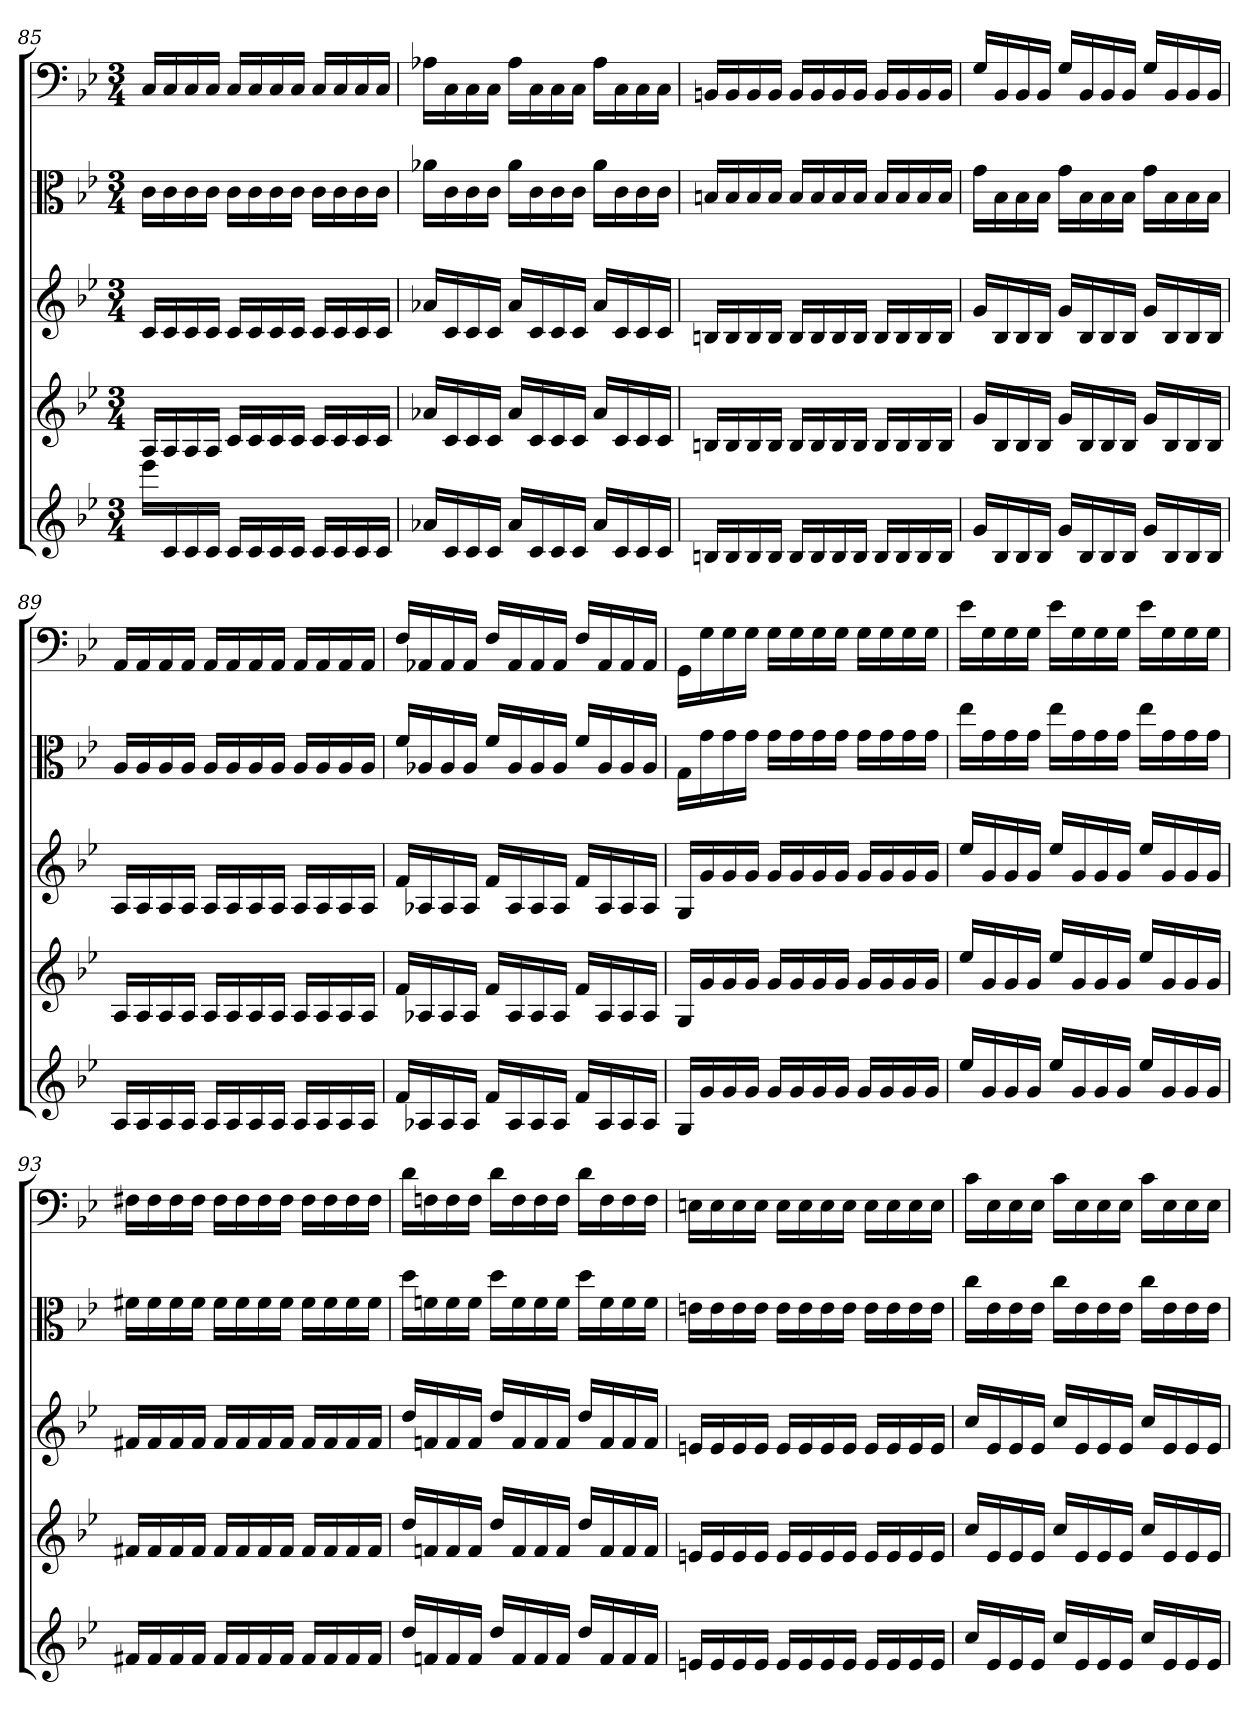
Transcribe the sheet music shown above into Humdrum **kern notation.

**kern	**kern	**kern	**kern	**kern
*part5	*part4	*part3	*part2	*part1
*staff5	*staff4	*staff3	*staff2	*staff1
*clefG2	*clefG2	*clefG2	*clefC3	*clefF4
*k[b-e-]	*k[b-e-]	*k[b-e-]	*k[b-e-]	*k[b-e-]
*g:	*g:	*g:	*g:	*g:
*M3/4	*M3/4	*M3/4	*M3/4	*M3/4
=85	=85	=85	=85	=85
16eee-\LL	16A/LL	16c/LL	16c\LL	16C/LL
16c/	16A/	16c/	16c\	16C/
16c/	16A/	16c/	16c\	16C/
16c/JJ	16A/JJ	16c/JJ	16c\JJ	16C/JJ
16c/LL	16c/LL	16c/LL	16c\LL	16C/LL
16c/	16c/	16c/	16c\	16C/
16c/	16c/	16c/	16c\	16C/
16c/JJ	16c/JJ	16c/JJ	16c\JJ	16C/JJ
16c/LL	16c/LL	16c/LL	16c\LL	16C/LL
16c/	16c/	16c/	16c\	16C/
16c/	16c/	16c/	16c\	16C/
16c/JJ	16c/JJ	16c/JJ	16c\JJ	16C/JJ
=86	=86	=86	=86	=86
16a-X/LL	16a-X/LL	16a-X/LL	16a-X\LL	16A-X\LL
16c/	16c/	16c/	16c\	16C\
16c/	16c/	16c/	16c\	16C\
16c/JJ	16c/JJ	16c/JJ	16c\JJ	16C\JJ
16a-/LL	16a-/LL	16a-/LL	16a-\LL	16A-\LL
16c/	16c/	16c/	16c\	16C\
16c/	16c/	16c/	16c\	16C\
16c/JJ	16c/JJ	16c/JJ	16c\JJ	16C\JJ
16a-/LL	16a-/LL	16a-/LL	16a-\LL	16A-\LL
16c/	16c/	16c/	16c\	16C\
16c/	16c/	16c/	16c\	16C\
16c/JJ	16c/JJ	16c/JJ	16c\JJ	16C\JJ
=87	=87	=87	=87	=87
16Bn/LL	16Bn/LL	16Bn/LL	16Bn/LL	16BBn/LL
16B/	16B/	16B/	16B/	16BB/
16B/	16B/	16B/	16B/	16BB/
16B/JJ	16B/JJ	16B/JJ	16B/JJ	16BB/JJ
16B/LL	16B/LL	16B/LL	16B/LL	16BB/LL
16B/	16B/	16B/	16B/	16BB/
16B/	16B/	16B/	16B/	16BB/
16B/JJ	16B/JJ	16B/JJ	16B/JJ	16BB/JJ
16B/LL	16B/LL	16B/LL	16B/LL	16BB/LL
16B/	16B/	16B/	16B/	16BB/
16B/	16B/	16B/	16B/	16BB/
16B/JJ	16B/JJ	16B/JJ	16B/JJ	16BB/JJ
=88	=88	=88	=88	=88
16g/LL	16g/LL	16g/LL	16g\LL	16G/LL
16B-/	16B-/	16B-/	16B-\	16BB-/
16B-/	16B-/	16B-/	16B-\	16BB-/
16B-/JJ	16B-/JJ	16B-/JJ	16B-\JJ	16BB-/JJ
16g/LL	16g/LL	16g/LL	16g\LL	16G/LL
16B-/	16B-/	16B-/	16B-\	16BB-/
16B-/	16B-/	16B-/	16B-\	16BB-/
16B-/JJ	16B-/JJ	16B-/JJ	16B-\JJ	16BB-/JJ
16g/LL	16g/LL	16g/LL	16g\LL	16G/LL
16B-/	16B-/	16B-/	16B-\	16BB-/
16B-/	16B-/	16B-/	16B-\	16BB-/
16B-/JJ	16B-/JJ	16B-/JJ	16B-\JJ	16BB-/JJ
=89	=89	=89	=89	=89
16A/LL	16A/LL	16A/LL	16A/LL	16AA/LL
16A/	16A/	16A/	16A/	16AA/
16A/	16A/	16A/	16A/	16AA/
16A/JJ	16A/JJ	16A/JJ	16A/JJ	16AA/JJ
16A/LL	16A/LL	16A/LL	16A/LL	16AA/LL
16A/	16A/	16A/	16A/	16AA/
16A/	16A/	16A/	16A/	16AA/
16A/JJ	16A/JJ	16A/JJ	16A/JJ	16AA/JJ
16A/LL	16A/LL	16A/LL	16A/LL	16AA/LL
16A/	16A/	16A/	16A/	16AA/
16A/	16A/	16A/	16A/	16AA/
16A/JJ	16A/JJ	16A/JJ	16A/JJ	16AA/JJ
=90	=90	=90	=90	=90
16f/LL	16f/LL	16f/LL	16f/LL	16F/LL
16A-X/	16A-X/	16A-X/	16A-X/	16AA-X/
16A-/	16A-/	16A-/	16A-/	16AA-/
16A-/JJ	16A-/JJ	16A-/JJ	16A-/JJ	16AA-/JJ
16f/LL	16f/LL	16f/LL	16f/LL	16F/LL
16A-/	16A-/	16A-/	16A-/	16AA-/
16A-/	16A-/	16A-/	16A-/	16AA-/
16A-/JJ	16A-/JJ	16A-/JJ	16A-/JJ	16AA-/JJ
16f/LL	16f/LL	16f/LL	16f/LL	16F/LL
16A-/	16A-/	16A-/	16A-/	16AA-/
16A-/	16A-/	16A-/	16A-/	16AA-/
16A-/JJ	16A-/JJ	16A-/JJ	16A-/JJ	16AA-/JJ
=91	=91	=91	=91	=91
16G/LL	16G/LL	16G/LL	16G\LL	16GG\LL
16g/	16g/	16g/	16g\	16G\
16g/	16g/	16g/	16g\	16G\
16g/JJ	16g/JJ	16g/JJ	16g\JJ	16G\JJ
16g/LL	16g/LL	16g/LL	16g\LL	16G\LL
16g/	16g/	16g/	16g\	16G\
16g/	16g/	16g/	16g\	16G\
16g/JJ	16g/JJ	16g/JJ	16g\JJ	16G\JJ
16g/LL	16g/LL	16g/LL	16g\LL	16G\LL
16g/	16g/	16g/	16g\	16G\
16g/	16g/	16g/	16g\	16G\
16g/JJ	16g/JJ	16g/JJ	16g\JJ	16G\JJ
=92	=92	=92	=92	=92
16ee-/LL	16ee-/LL	16ee-/LL	16ee-\LL	16e-\LL
16g/	16g/	16g/	16g\	16G\
16g/	16g/	16g/	16g\	16G\
16g/JJ	16g/JJ	16g/JJ	16g\JJ	16G\JJ
16ee-/LL	16ee-/LL	16ee-/LL	16ee-\LL	16e-\LL
16g/	16g/	16g/	16g\	16G\
16g/	16g/	16g/	16g\	16G\
16g/JJ	16g/JJ	16g/JJ	16g\JJ	16G\JJ
16ee-/LL	16ee-/LL	16ee-/LL	16ee-\LL	16e-\LL
16g/	16g/	16g/	16g\	16G\
16g/	16g/	16g/	16g\	16G\
16g/JJ	16g/JJ	16g/JJ	16g\JJ	16G\JJ
=93	=93	=93	=93	=93
16f#X/LL	16f#X/LL	16f#X/LL	16f#X\LL	16F#X\LL
16f#/	16f#/	16f#/	16f#\	16F#\
16f#/	16f#/	16f#/	16f#\	16F#\
16f#/JJ	16f#/JJ	16f#/JJ	16f#\JJ	16F#\JJ
16f#/LL	16f#/LL	16f#/LL	16f#\LL	16F#\LL
16f#/	16f#/	16f#/	16f#\	16F#\
16f#/	16f#/	16f#/	16f#\	16F#\
16f#/JJ	16f#/JJ	16f#/JJ	16f#\JJ	16F#\JJ
16f#/LL	16f#/LL	16f#/LL	16f#\LL	16F#\LL
16f#/	16f#/	16f#/	16f#\	16F#\
16f#/	16f#/	16f#/	16f#\	16F#\
16f#/JJ	16f#/JJ	16f#/JJ	16f#\JJ	16F#\JJ
=94	=94	=94	=94	=94
16dd/LL	16dd/LL	16dd/LL	16dd\LL	16d\LL
16fn/	16fn/	16fn/	16fn\	16Fn\
16f/	16f/	16f/	16f\	16F\
16f/JJ	16f/JJ	16f/JJ	16f\JJ	16F\JJ
16dd/LL	16dd/LL	16dd/LL	16dd\LL	16d\LL
16f/	16f/	16f/	16f\	16F\
16f/	16f/	16f/	16f\	16F\
16f/JJ	16f/JJ	16f/JJ	16f\JJ	16F\JJ
16dd/LL	16dd/LL	16dd/LL	16dd\LL	16d\LL
16f/	16f/	16f/	16f\	16F\
16f/	16f/	16f/	16f\	16F\
16f/JJ	16f/JJ	16f/JJ	16f\JJ	16F\JJ
=95	=95	=95	=95	=95
16en/LL	16en/LL	16en/LL	16en\LL	16En\LL
16e/	16e/	16e/	16e\	16E\
16e/	16e/	16e/	16e\	16E\
16e/JJ	16e/JJ	16e/JJ	16e\JJ	16E\JJ
16e/LL	16e/LL	16e/LL	16e\LL	16E\LL
16e/	16e/	16e/	16e\	16E\
16e/	16e/	16e/	16e\	16E\
16e/JJ	16e/JJ	16e/JJ	16e\JJ	16E\JJ
16e/LL	16e/LL	16e/LL	16e\LL	16E\LL
16e/	16e/	16e/	16e\	16E\
16e/	16e/	16e/	16e\	16E\
16e/JJ	16e/JJ	16e/JJ	16e\JJ	16E\JJ
=96	=96	=96	=96	=96
16cc/LL	16cc/LL	16cc/LL	16cc\LL	16c\LL
16e-/	16e-/	16e-/	16e-\	16E-\
16e-/	16e-/	16e-/	16e-\	16E-\
16e-/JJ	16e-/JJ	16e-/JJ	16e-\JJ	16E-\JJ
16cc/LL	16cc/LL	16cc/LL	16cc\LL	16c\LL
16e-/	16e-/	16e-/	16e-\	16E-\
16e-/	16e-/	16e-/	16e-\	16E-\
16e-/JJ	16e-/JJ	16e-/JJ	16e-\JJ	16E-\JJ
16cc/LL	16cc/LL	16cc/LL	16cc\LL	16c\LL
16e-/	16e-/	16e-/	16e-\	16E-\
16e-/	16e-/	16e-/	16e-\	16E-\
16e-/JJ	16e-/JJ	16e-/JJ	16e-\JJ	16E-\JJ
=	=	=	=	=
*-	*-	*-	*-	*-
